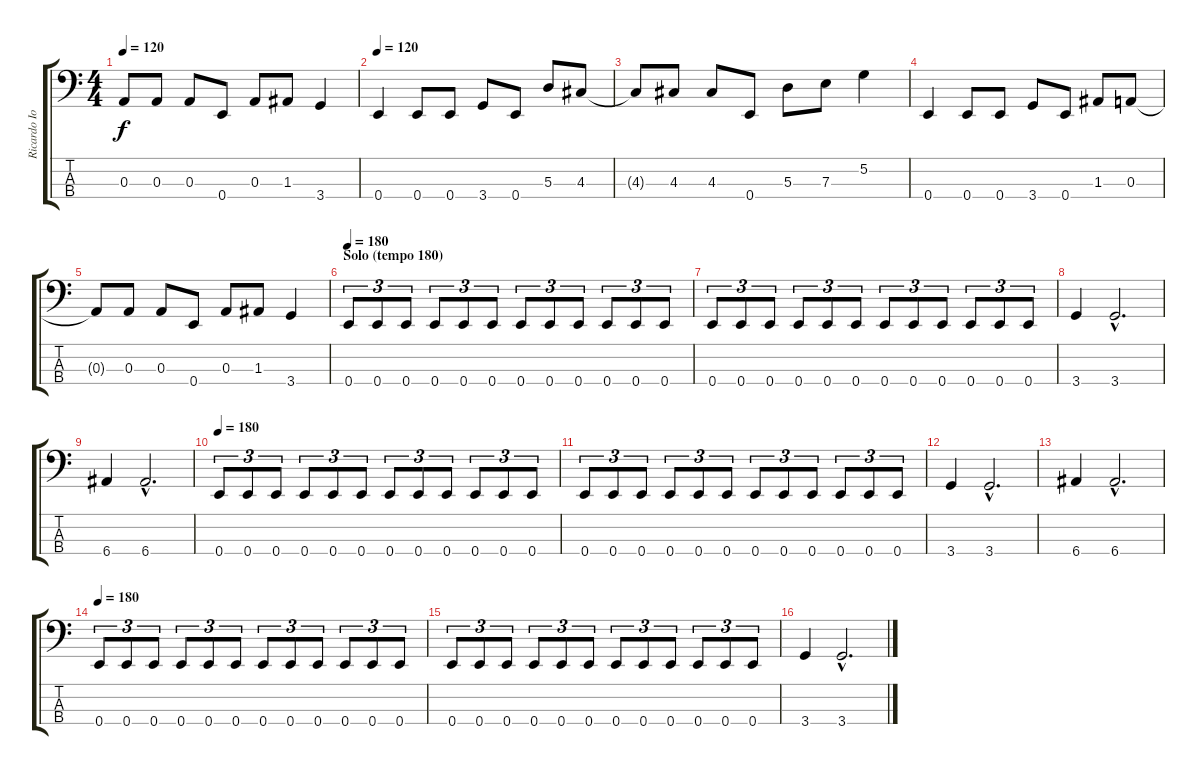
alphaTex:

\track ("Ricardo Iorio (bajo)" "Ricardo Io") {instrument electricbasspick}
\staff {score tabs}
\tuning (G2 D2 A1 E1) {hide}
\ts (4 4)
\tempo 120
\clef f4
\ks c
0.3{t}.8{dy f} 0.3.8 0.3.8 0.4.8 0.3.8 1.3.8 3.4.4 |
\tempo 120
0.4.4 0.4.8 0.4.8 3.4.8 0.4.8 5.3.8 4.3.8 |
4.3{t}.8 4.3.8 4.3.8 0.4.8 5.3.8 7.3.8 5.2.4 |
0.4.4 0.4.8 0.4.8 3.4.8 0.4.8 1.3.8 0.3.8 |
0.3{t}.8 0.3.8 0.3.8 0.4.8 0.3.8 1.3.8 3.4.4 |
\section ("" "Solo (tempo 180)")
\tempo 180
0.4.8{tu (3 2)} 0.4.8{tu (3 2)} 0.4.8{tu (3 2)} 0.4.8{tu (3 2)} 0.4.8{tu (3 2)} 0.4.8{tu (3 2)} 0.4.8{tu (3 2)} 0.4.8{tu (3 2)} 0.4.8{tu (3 2)} 0.4.8{tu (3 2)} 0.4.8{tu (3 2)} 0.4.8{tu (3 2)} |
0.4.8{tu (3 2)} 0.4.8{tu (3 2)} 0.4.8{tu (3 2)} 0.4.8{tu (3 2)} 0.4.8{tu (3 2)} 0.4.8{tu (3 2)} 0.4.8{tu (3 2)} 0.4.8{tu (3 2)} 0.4.8{tu (3 2)} 0.4.8{tu (3 2)} 0.4.8{tu (3 2)} 0.4.8{tu (3 2)} |
3.4.4 3.4{hac}.2{d} |
6.4.4 6.4{hac}.2{d} |
\tempo 180
0.4.8{tu (3 2)} 0.4.8{tu (3 2)} 0.4.8{tu (3 2)} 0.4.8{tu (3 2)} 0.4.8{tu (3 2)} 0.4.8{tu (3 2)} 0.4.8{tu (3 2)} 0.4.8{tu (3 2)} 0.4.8{tu (3 2)} 0.4.8{tu (3 2)} 0.4.8{tu (3 2)} 0.4.8{tu (3 2)} |
0.4.8{tu (3 2)} 0.4.8{tu (3 2)} 0.4.8{tu (3 2)} 0.4.8{tu (3 2)} 0.4.8{tu (3 2)} 0.4.8{tu (3 2)} 0.4.8{tu (3 2)} 0.4.8{tu (3 2)} 0.4.8{tu (3 2)} 0.4.8{tu (3 2)} 0.4.8{tu (3 2)} 0.4.8{tu (3 2)} |
3.4.4 3.4{hac}.2{d} |
6.4.4 6.4{hac}.2{d} |
\tempo 180
0.4.8{tu (3 2)} 0.4.8{tu (3 2)} 0.4.8{tu (3 2)} 0.4.8{tu (3 2)} 0.4.8{tu (3 2)} 0.4.8{tu (3 2)} 0.4.8{tu (3 2)} 0.4.8{tu (3 2)} 0.4.8{tu (3 2)} 0.4.8{tu (3 2)} 0.4.8{tu (3 2)} 0.4.8{tu (3 2)} |
0.4.8{tu (3 2)} 0.4.8{tu (3 2)} 0.4.8{tu (3 2)} 0.4.8{tu (3 2)} 0.4.8{tu (3 2)} 0.4.8{tu (3 2)} 0.4.8{tu (3 2)} 0.4.8{tu (3 2)} 0.4.8{tu (3 2)} 0.4.8{tu (3 2)} 0.4.8{tu (3 2)} 0.4.8{tu (3 2)} |
3.4.4 3.4{hac}.2{d}
